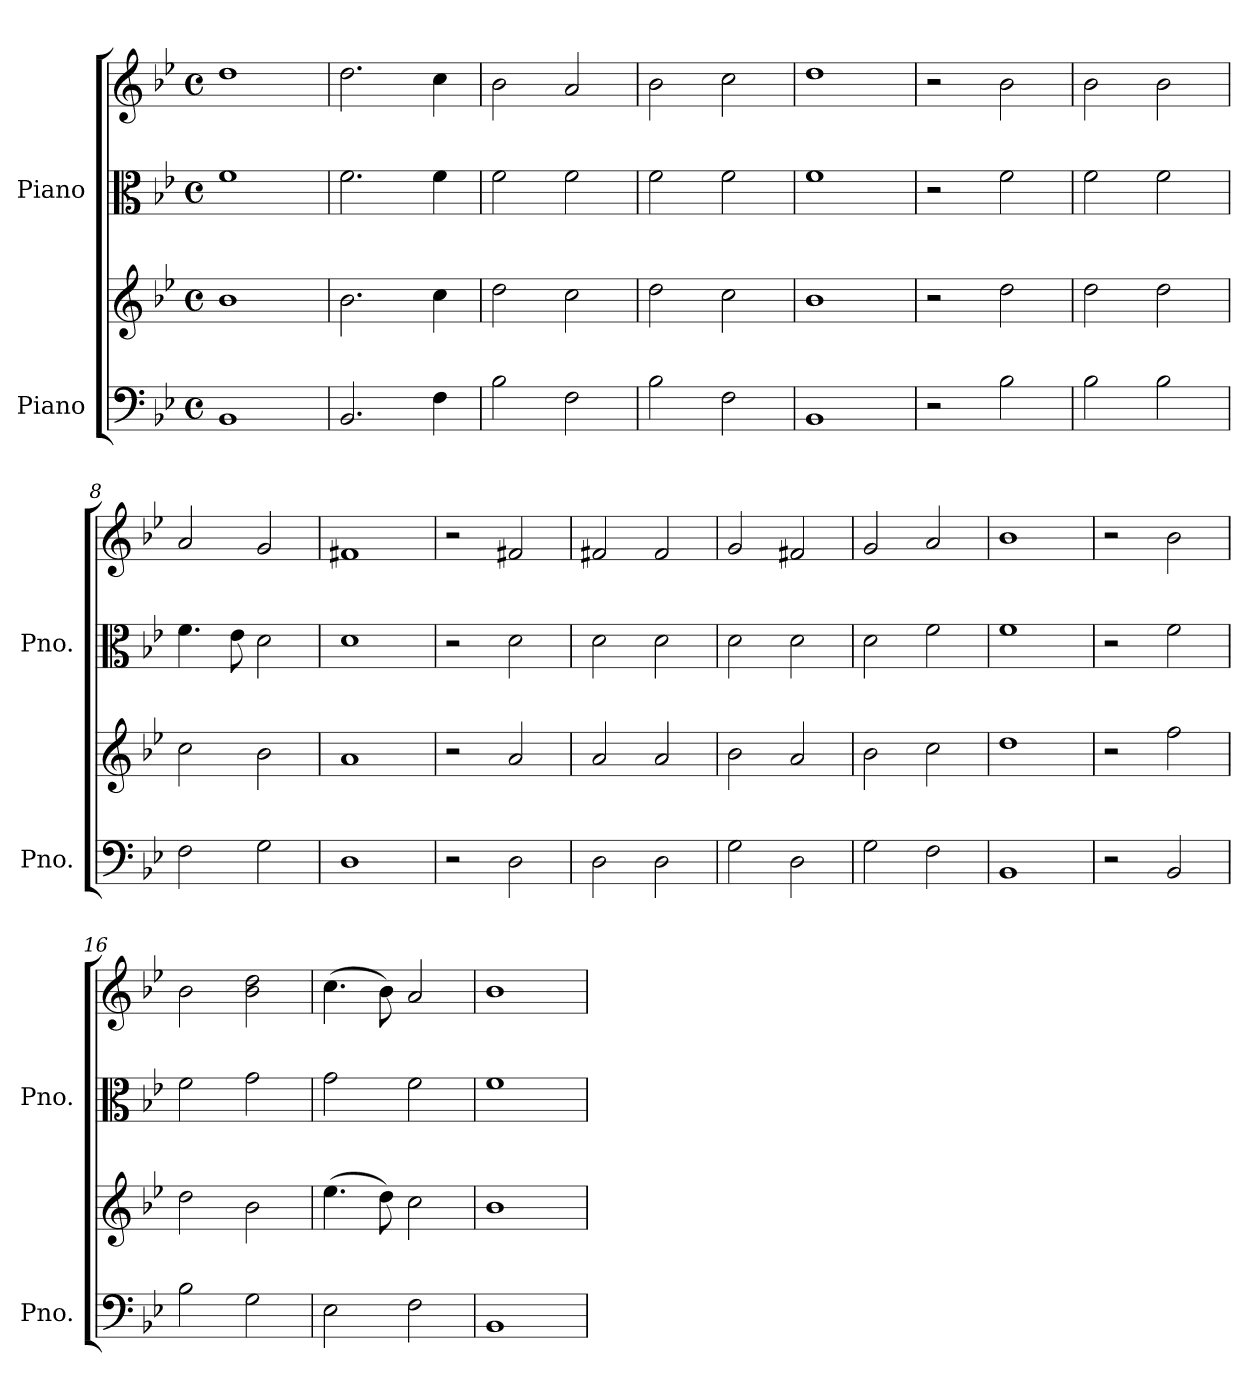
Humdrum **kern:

**kern	**kern	**kern	**kern
*part2	*part2	*part1	*part1
*staff4	*staff3	*staff2	*staff1
*I"Piano	*	*I"Piano	*
*I'Pno.	*	*I'Pno.	*
*clefF4	*clefG2	*clefC3	*clefG2
*k[b-e-]	*k[b-e-]	*k[b-e-]	*k[b-e-]
*M4/4	*M4/4	*M4/4	*M4/4
*met(c)	*met(c)	*met(c)	*met(c)
*MM140	*MM140	*MM140	*MM140
=1	=1	=1	=1
1BB-	1b-	1f	1dd
=2	=2	=2	=2
2.BB-/	2.b-\	2.f\	2.dd\
4F\	4cc\	4f\	4cc\
=3	=3	=3	=3
2B-\	2dd\	2f\	2b-\
2F\	2cc\	2f\	2a/
=4	=4	=4	=4
2B-\	2dd\	2f\	2b-\
2F\	2cc\	2f\	2cc\
=5	=5	=5	=5
1BB-	1b-	1f	1dd
=6	=6	=6	=6
2r	2r	2r	2r
2B-\	2dd\	2f\	2b-\
=7	=7	=7	=7
2B-\	2dd\	2f\	2b-\
2B-\	2dd\	2f\	2b-\
=8	=8	=8	=8
2F\	2cc\	4.f\	2a/
.	.	8e-\	.
2G\	2b-\	2d\	2g/
=9	=9	=9	=9
1D	1a	1d	1f#X
=10	=10	=10	=10
2r	2r	2r	2r
2D\	2a/	2d\	2f#X/
=11	=11	=11	=11
2D\	2a/	2d\	2f#X/
2D\	2a/	2d\	2f#/
=12	=12	=12	=12
2G\	2b-\	2d\	2g/
2D\	2a/	2d\	2f#X/
=13	=13	=13	=13
2G\	2b-\	2d\	2g/
2F\	2cc\	2f\	2a/
=14	=14	=14	=14
1BB-	1dd	1f	1b-
=15	=15	=15	=15
2r	2r	2r	2r
2BB-/	2ff\	2f\	2b-\
!!LO:LB:g=z
=16	=16	=16	=16
2B-\	2dd\	2f\	2b-\
2G\	2b-\	2g\	2b-\ 2dd\
=17	=17	=17	=17
2E-\	(>4.ee-\	2g\	(>4.cc\
.	8dd\)	.	8b-\)
2F\	2cc\	2f\	2a/
=18	=18	=18	=18
1BB-	1b-	1f	1b-
=	=	=	=
*-	*-	*-	*-
